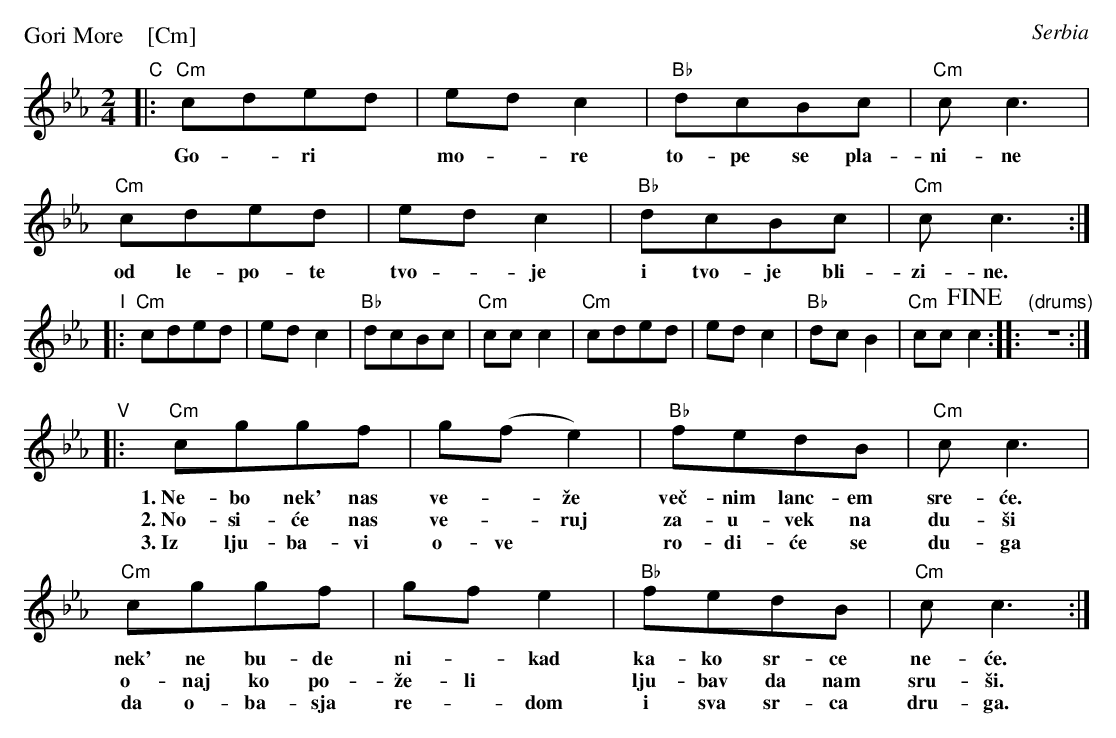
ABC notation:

X:1
P: Gori More    [Cm]
O: Serbia
M: 2/4
L: 1/8
K: Cm
"C"|:\
   "Cm"cded | edc2 | "Bb"dcBc | "Cm"cc3 |
w: Go - ri* mo - re to-pe se pla-ni-ne
y  "Cm"cded | edc2 | "Bb"dcBc | "Cm"cc3 :|
w: od le-po-te tvo - je i tvo-je bli-zi-ne.
"I"|:\
   "Cm"cded | edc2 | "Bb"dcBc | "Cm"ccc2 |\
   "Cm"cded | edc2 | "Bb"dcB2 | "Cm"cc!fine!c2 :: "(drums)"z4 :|
"V"|:\
   "Cm"cggf | g(fe2) | "Bb"fedB | "Cm"cc3 |
w:1.~Ne-bo nek' nas ve-*\vze ve\vc-nim lanc-em sre-\'ce.
w:2.~No-si-\'ce nas ve-*ruj za-u-vek na du-\vsi
w:3.~Iz lju-ba-vi o-ve* ro-di-\'ce se du-ga
y  "Cm"cggf | gfe2 | "Bb"fedB | "Cm"cc3 :|
w:   nek' ne bu-de ni-*kad ka-ko sr-ce ne-\'ce.
w:   o-naj ko po-\vze-li* lju-bav da nam sru-\vsi.
w:   da o-ba-sja re-*dom i sva sr-ca dru-ga.
